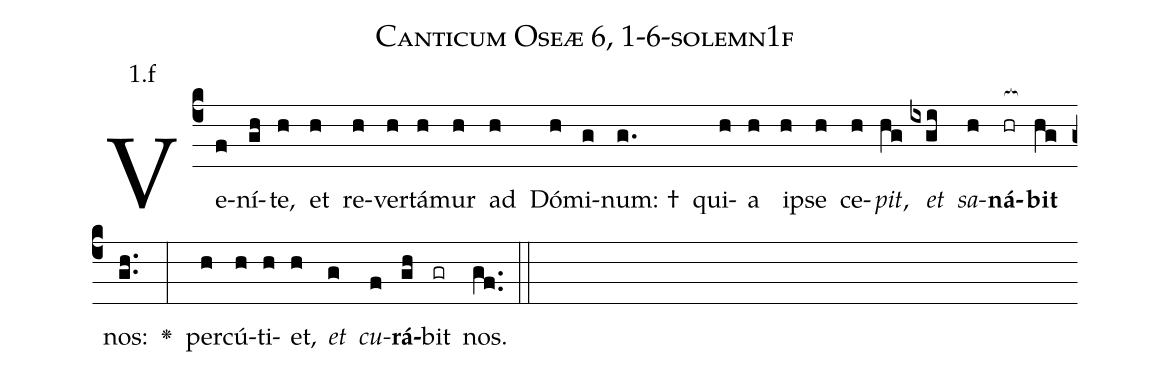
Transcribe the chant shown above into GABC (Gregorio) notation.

name: Canticum Oseæ 6, 1-6-solemn1f;
annotation: 1.f;
%%
(c4)Ve(f)ní(gh)te,(h) et(h) re(h)ver(h)tá(h)mur(h) ad(h) Dó(h)mi(g)num: †(g.) qui(h)a(h) i(h)pse(h) ce(h)<i>pit</i>,(hg) <i>et</i>(ixgi) <i>sa</i>(h)<b>ná</b>(hr[ocb:1{])<b>bit</b>(hg[ocb:0}]) nos:(gh..) <v>\greheightstar</v>(:) per(h)cú(h)ti(h)et,(h) <i>et</i>(g) <i>cu</i>(f)<b>rá</b>(gh)bit(gr) nos.(gf..) (::)


%E(h) u(h) o(g) u(f) a(gh) e.(gf..) (::)
